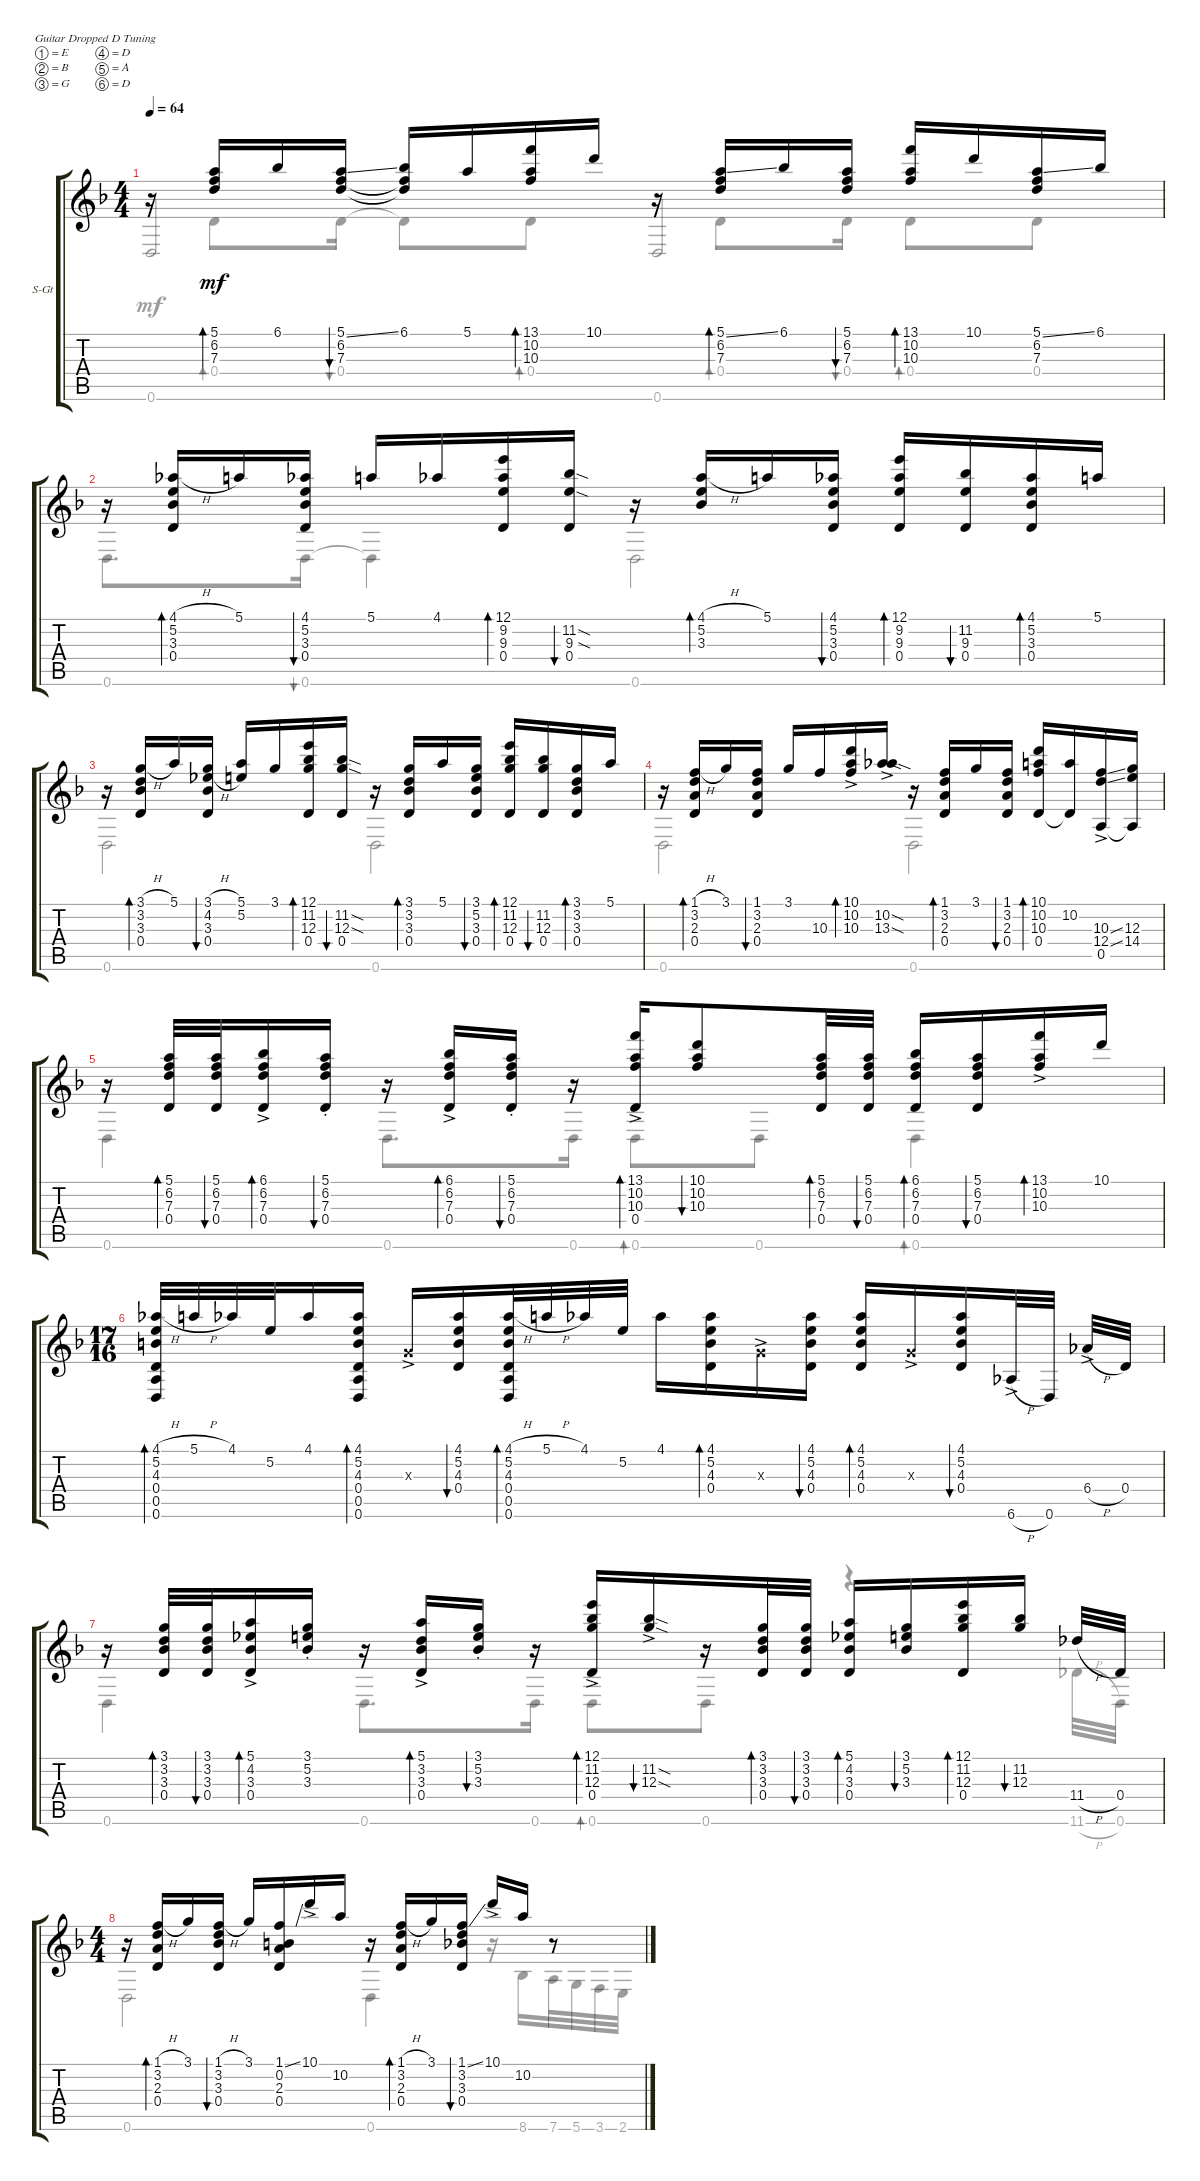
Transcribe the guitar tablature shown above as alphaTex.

\defaultSystemsLayout 4
\bracketExtendMode groupsimilarinstruments
\firstSystemTrackNameOrientation horizontal
\otherSystemsTrackNameOrientation horizontal
\track ("Steel Guitar" "S-Gt") {instrument acousticguitarsteel}
\staff {score tabs}
\tuning (E4 B3 G3 D3 A2 D2)
\voice
\ts (4 4)
\tempo 64
\clef g2
\ks f
r.16{dy mf} (5.1 6.2 7.3).16{bd 60} 6.1.16 (5.1{ss} 6.2 7.3).16{bu 60} (6.1 6.2{t} 7.3{t}).16 5.1.16 (10.2 10.3 13.1).16{bd 60} 10.1.16 r.16 (5.1{ss} 6.2 7.3).16{bd 60} 6.1.16 (5.1 6.2 7.3).16{bu 60} (13.1 10.2 10.3).16{bd 60} 10.1.16 (5.1{ss} 6.2 7.3).16 6.1.16 |
r.16 (4.1{h} 5.2 3.3 0.4).16{bd 30} 5.1.16 (4.1 5.2 3.3 0.4).16{bu 30} 5.1.16 4.1.16 (12.1 9.3 0.4 9.2).16{bd 30} (0.4 9.3{sod} 11.2{sod}).16{bu 30} r.16 (4.1{h} 5.2 3.3).16{bd 30} 5.1.16 (4.1 5.2 3.3 0.4).16{bu 30} (0.4 12.1 9.3 9.2).16{bd 30} (0.4 11.2 9.3).16{bu 30} (0.4 4.1 5.2 3.3).16{bd 30} 5.1.16 |
r.16 (3.1{h} 3.2 3.3 0.4).16{bd 30} 5.1.16 (3.1{h} 4.2{h} 3.3 0.4).16{bu 30} (5.1 5.2).16 3.1.16 (12.1 11.2 12.3 0.4).16{bd 30} (0.4 11.2{sod} 12.3{sod}).16{bu 30} r.16 (3.1 0.4 3.2 3.3).16{bd 30} 5.1.16 (3.1 0.4 5.2 3.3).16{bu 30} (12.1 0.4 11.2 12.3).16{bd 30} (11.2 12.3 0.4).16{bu 30} (3.2 3.3 3.1 0.4).16{bd 30} 5.1.16 |
r.16 (1.1{h} 3.2 2.3 0.4).16{bd 30} 3.1.16 (1.1 3.2 2.3 0.4).16{bu 30} 3.1.16 10.3.16 (10.3{ac} 10.2 10.1).16{bd 30} (10.2{sod} 13.3{sod ac}).16 r.16 (1.1 3.2 2.3 0.4).16{bd 30} 3.1.16 (1.1 3.2 2.3 0.4).16{bu 30} (10.1 10.2 10.3 0.4).16{bd 30} (10.2 0.4{t}).16 (10.3{ss ac} 12.4{ss} 0.5).16 (12.3 14.4 0.5{t}).16 |
r.16 (5.1 6.2 7.3 0.4).32{bd 30} (5.1 6.2 7.3 0.4).32{bu 30} (6.1{ac} 6.2 7.3 0.4).16{bd 30} (5.1{st} 6.2 7.3 0.4).16{bu 30} r.16 (6.1{ac} 6.2 7.3 0.4).16{bd 30} (5.1{st} 6.2 7.3 0.4).16{bu 30} r.16 (10.2 10.3 0.4 13.1{ac}).16{bd 30} (10.2 10.3 10.1).8{bu 30} (5.1 6.2 7.3 0.4).32{bd 30} (5.1 6.2 7.3 0.4).32{bu 30} (6.2 7.3 6.1 0.4).16{bd 30} (5.1 6.2 7.3 0.4).16{bu 30} (10.2 10.3 13.1{ac}).16{bd 30} 10.1.16 |
\ts (17 16)
(0.6 0.5 0.4 4.1{h} 5.2 4.3).32{bd 30} 5.1{h}.32 4.1.32 5.2.32 4.1.16 (4.1 5.2 4.3 0.4 0.5 0.6).16{bd 30} 0.3{ac x}.16 (4.1 5.2 4.3 0.4).16{bu 30} (4.1{h} 5.2 4.3 0.4 0.5 0.6).32{bd 30} 5.1{h}.32 4.1.32 5.2.32 4.1.16 (4.1 5.2 4.3 0.4).16{bd 30} 0.3{ac x}.16 (4.1 5.2 4.3 0.4).16{bu 30} (4.1 5.2 4.3 0.4).16{bd 30} 0.3{ac x}.16 (4.1 5.2 4.3 0.4).16{bu 30} 6.6{h ac}.32 0.6.32 6.4{h ac}.32 0.4.32 |
r.16 (3.1 3.2 3.3 0.4).32{bd 30} (3.1 3.2 3.3 0.4).32{bu 30} (5.1 4.2{ac} 3.3 0.4).16{bd 30} (3.1 5.2{st} 3.3).16 r.16 (5.1 3.2{ac} 3.3 0.4).16{bd 30} (3.1 5.2{st} 3.3).16{bu 30} r.16 (12.1 11.2 12.3{ac} 0.4).16{bd 30} (11.2{sod} 12.3{sod ac}).16{bu 30} r.16 (3.1 3.2 3.3 0.4).32{bd 30} (3.1 3.2 3.3 0.4).32{bu 30} (5.1 4.2 3.3 0.4).16{bd 30} (3.1 5.2 3.3).16{bu 30} (12.1 11.2 12.3 0.4).16{bd 30} (11.2 12.3).16{bu 30} 11.4{h}.32 0.4.32 |
\ts (4 4)
r.16 (0.4 1.1{h} 3.2 2.3).16{bd 30} 3.1.16 (1.1{h} 3.2 3.3 0.4).16{bu 30} 3.1.16 (1.1{ss} 0.2 2.3 0.4).16 10.1{ac}.16 10.2.16 r.16 (1.1{h} 3.2 2.3 0.4).16{bd 30} 3.1.16 (1.1{ss} 3.2 3.3 0.4).16{bu 30} 10.1{ac}.16 10.2.16 r.8
\voice
\clef g2
\ottava regular
\simile none
\ks f
0.6.2{dy mf beam invert} 0.6.2{beam invert} |
0.6.8{d} 0.6.16{bu 0} 0.6{t}.4 0.6.2 |
0.6.2 0.6.2 |
0.6.2 0.6.2 |
0.6.4 0.6.8{d} 0.6.16 0.6.8{bd 0} 0.6.8 0.6.4{bd 0} |
|
0.6.4 0.6.8{d} 0.6.16 0.6.8{bd 30} 0.6.8 r.4{bd 0} 11.6{h}.32 0.6.32 |
0.6.2 0.6.4 r.16 8.6.16 7.6.32 5.6.32 3.6.32 2.6.32
\voice
\clef g2
\ottava regular
\simile none
\ks f
r.16{dy mf} 0.4.8{bd 0} 0.4.16{bu 0} 0.4{t}.8 0.4.8{bd 0} r.16 0.4.8{bd 0} 0.4.16{bu 0} 0.4.8{bd 0} 0.4.8 |
|
|
|
|
|
|
